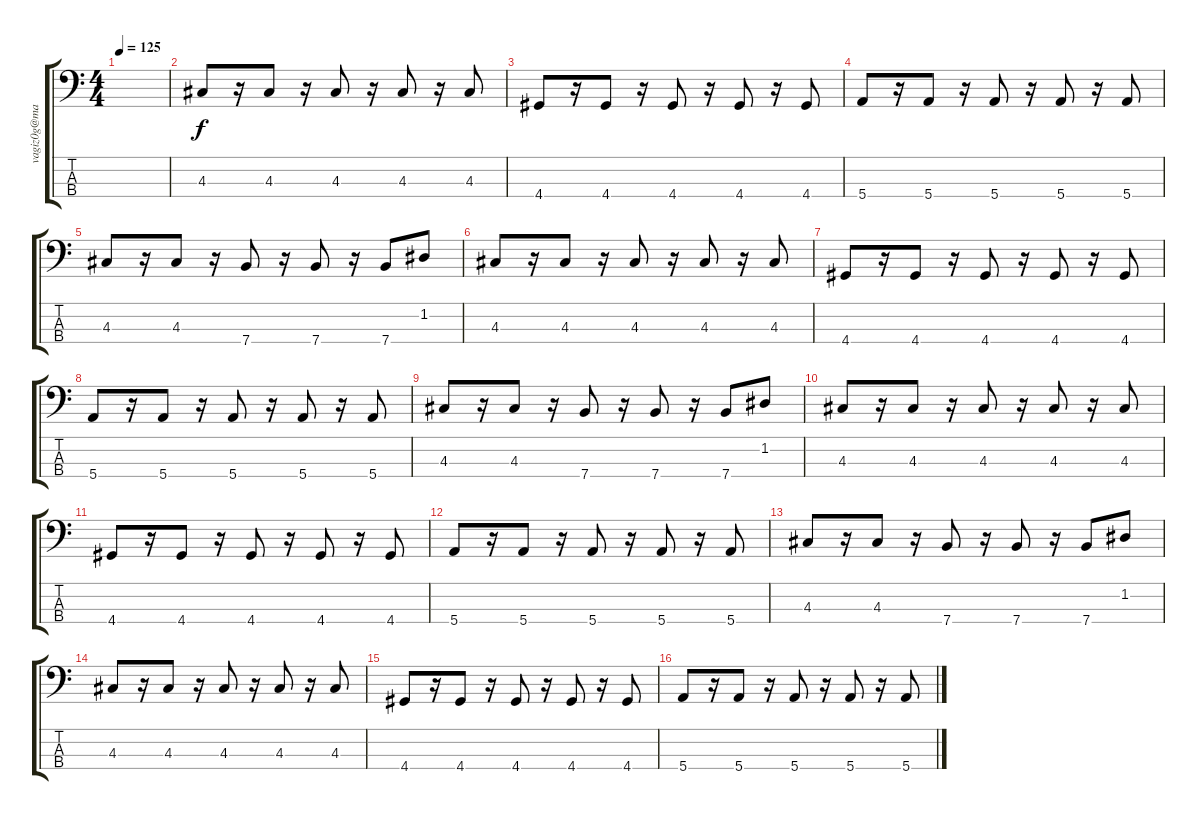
\track ("" "vagiz0g@ma") {instrument electricbassfinger}
\staff {score tabs}
\tuning (G2 D2 A1 E1) {hide}
\ts (4 4)
\tempo 125
\clef f4
\ks c
|
4.3.8 r.16 4.3.8 r.16 4.3.8 r.16 4.3.8 r.16 4.3.8 |
4.4.8 r.16 4.4.8 r.16 4.4.8 r.16 4.4.8 r.16 4.4.8 |
5.4.8 r.16 5.4.8 r.16 5.4.8 r.16 5.4.8 r.16 5.4.8 |
4.3.8 r.16 4.3.8 r.16 7.4.8 r.16 7.4.8 r.16 7.4.8 1.2.8 |
4.3.8 r.16 4.3.8 r.16 4.3.8 r.16 4.3.8 r.16 4.3.8 |
4.4.8 r.16 4.4.8 r.16 4.4.8 r.16 4.4.8 r.16 4.4.8 |
5.4.8 r.16 5.4.8 r.16 5.4.8 r.16 5.4.8 r.16 5.4.8 |
4.3.8 r.16 4.3.8 r.16 7.4.8 r.16 7.4.8 r.16 7.4.8 1.2.8 |
4.3.8 r.16 4.3.8 r.16 4.3.8 r.16 4.3.8 r.16 4.3.8 |
4.4.8 r.16 4.4.8 r.16 4.4.8 r.16 4.4.8 r.16 4.4.8 |
5.4.8 r.16 5.4.8 r.16 5.4.8 r.16 5.4.8 r.16 5.4.8 |
4.3.8 r.16 4.3.8 r.16 7.4.8 r.16 7.4.8 r.16 7.4.8 1.2.8 |
4.3.8 r.16 4.3.8 r.16 4.3.8 r.16 4.3.8 r.16 4.3.8 |
4.4.8 r.16 4.4.8 r.16 4.4.8 r.16 4.4.8 r.16 4.4.8 |
5.4.8 r.16 5.4.8 r.16 5.4.8 r.16 5.4.8 r.16 5.4.8
